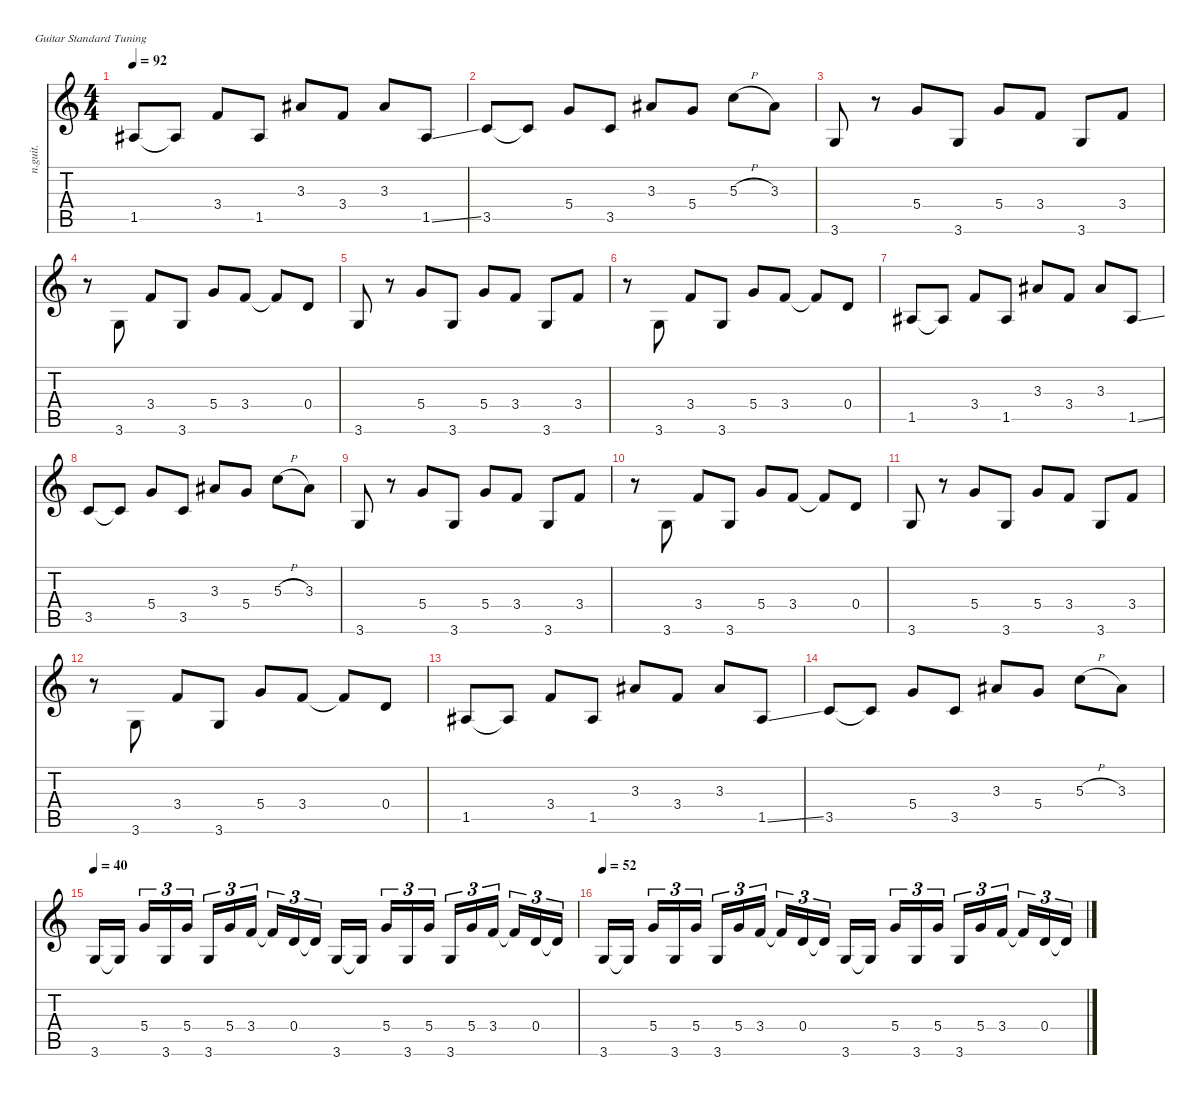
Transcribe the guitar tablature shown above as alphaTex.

\defaultSystemsLayout 4
\hideDynamics
\bracketExtendMode nobrackets
\otherSystemsTrackNameOrientation horizontal
\track ("rythm guitar" "n.guit.") {instrument acousticguitarnylon}
\staff {score tabs}
\tuning (E4 B3 G3 D3 A2 E2)
\ts (4 4)
\tempo 92
\clef g2
\ks c
1.5{acc #}.8{dy f beam Up} 1.5{t acc #}.8{beam Up} 3.4.8{beam Up} 1.5{acc #}.8{beam Up} 3.3{acc #}.8{beam Up} 3.4.8{beam Up} 3.3{acc #}.8{beam Up} 1.5{ss acc #}.8{beam Up} |
3.5.8{beam Up} 3.5{t}.8{beam Up} 5.4.8{beam Up} 3.5.8{beam Up} 3.3{acc #}.8{beam Up} 5.4.8{beam Up} 5.3{h}.8{beam Down} 3.3{acc #}.8{beam Down} |
3.6.8{beam Up} r.8{beam Up} 5.4.8{beam Up} 3.6.8{beam Up} 5.4.8{beam Up} 3.4.8{beam Up} 3.6.8{beam Up} 3.4.8{beam Up} |
r.8{beam Down} 3.6.8{beam Up} 3.4.8{beam Up} 3.6.8{beam Up} 5.4.8{beam Up} 3.4.8{beam Up} 3.4{t}.8{beam Up} 0.4.8{beam Up} |
3.6.8{beam Up} r.8{beam Up} 5.4.8{beam Up} 3.6.8{beam Up} 5.4.8{beam Up} 3.4.8{beam Up} 3.6.8{beam Up} 3.4.8{beam Up} |
r.8{beam Down} 3.6.8{beam Up} 3.4.8{beam Up} 3.6.8{beam Up} 5.4.8{beam Up} 3.4.8{beam Up} 3.4{t}.8{beam Up} 0.4.8{beam Up} |
1.5{acc #}.8{beam Up} 1.5{t acc #}.8{beam Up} 3.4.8{beam Up} 1.5{acc #}.8{beam Up} 3.3{acc #}.8{beam Up} 3.4.8{beam Up} 3.3{acc #}.8{beam Up} 1.5{ss acc #}.8{beam Up} |
3.5.8{beam Up} 3.5{t}.8{beam Up} 5.4.8{beam Up} 3.5.8{beam Up} 3.3{acc #}.8{beam Up} 5.4.8{beam Up} 5.3{h}.8{beam Down} 3.3{acc #}.8{beam Down} |
3.6.8{beam Up} r.8{beam Up} 5.4.8{beam Up} 3.6.8{beam Up} 5.4.8{beam Up} 3.4.8{beam Up} 3.6.8{beam Up} 3.4.8{beam Up} |
r.8{beam Down} 3.6.8{beam Up} 3.4.8{beam Up} 3.6.8{beam Up} 5.4.8{beam Up} 3.4.8{beam Up} 3.4{t}.8{beam Up} 0.4.8{beam Up} |
3.6.8{beam Up} r.8{beam Up} 5.4.8{beam Up} 3.6.8{beam Up} 5.4.8{beam Up} 3.4.8{beam Up} 3.6.8{beam Up} 3.4.8{beam Up} |
r.8{beam Down} 3.6.8{beam Up} 3.4.8{beam Up} 3.6.8{beam Up} 5.4.8{beam Up} 3.4.8{beam Up} 3.4{t}.8{beam Up} 0.4.8{beam Up} |
1.5{acc #}.8{beam Up} 1.5{t acc #}.8{beam Up} 3.4.8{beam Up} 1.5{acc #}.8{beam Up} 3.3{acc #}.8{beam Up} 3.4.8{beam Up} 3.3{acc #}.8{beam Up} 1.5{ss acc #}.8{beam Up} |
3.5.8{beam Up} 3.5{t}.8{beam Up} 5.4.8{beam Up} 3.5.8{beam Up} 3.3{acc #}.8{beam Up} 5.4.8{beam Up} 5.3{h}.8{beam Down} 3.3{acc #}.8{beam Down} |
\tempo 40
3.6.16{beam Up} 3.6{t}.16{beam Up} 5.4.16{tu (3 2) beam Up} 3.6.16{tu (3 2) beam Up} 5.4.16{tu (3 2) beam Up} 3.6.16{tu (3 2) beam Up} 5.4.16{tu (3 2) beam Up} 3.4.16{tu (3 2) beam Up} 3.4{t}.16{tu (3 2) beam Up} 0.4.16{tu (3 2) beam Up} 0.4{t}.16{tu (3 2) beam Up} 3.6.16{beam Up} 3.6{t}.16{beam Up} 5.4.16{tu (3 2) beam Up} 3.6.16{tu (3 2) beam Up} 5.4.16{tu (3 2) beam Up} 3.6.16{tu (3 2) beam Up} 5.4.16{tu (3 2) beam Up} 3.4.16{tu (3 2) beam Up} 3.4{t}.16{tu (3 2) beam Up} 0.4.16{tu (3 2) beam Up} 0.4{t}.16{tu (3 2) beam Up} |
\tempo 52
3.6.16{beam Up} 3.6{t}.16{beam Up} 5.4.16{tu (3 2) beam Up} 3.6.16{tu (3 2) beam Up} 5.4.16{tu (3 2) beam Up} 3.6.16{tu (3 2) beam Up} 5.4.16{tu (3 2) beam Up} 3.4.16{tu (3 2) beam Up} 3.4{t}.16{tu (3 2) beam Up} 0.4.16{tu (3 2) beam Up} 0.4{t}.16{tu (3 2) beam Up} 3.6.16{beam Up} 3.6{t}.16{beam Up} 5.4.16{tu (3 2) beam Up} 3.6.16{tu (3 2) beam Up} 5.4.16{tu (3 2) beam Up} 3.6.16{tu (3 2) beam Up} 5.4.16{tu (3 2) beam Up} 3.4.16{tu (3 2) beam Up} 3.4{t}.16{tu (3 2) beam Up} 0.4.16{tu (3 2) beam Up} 0.4{t}.16{tu (3 2) beam Up}
